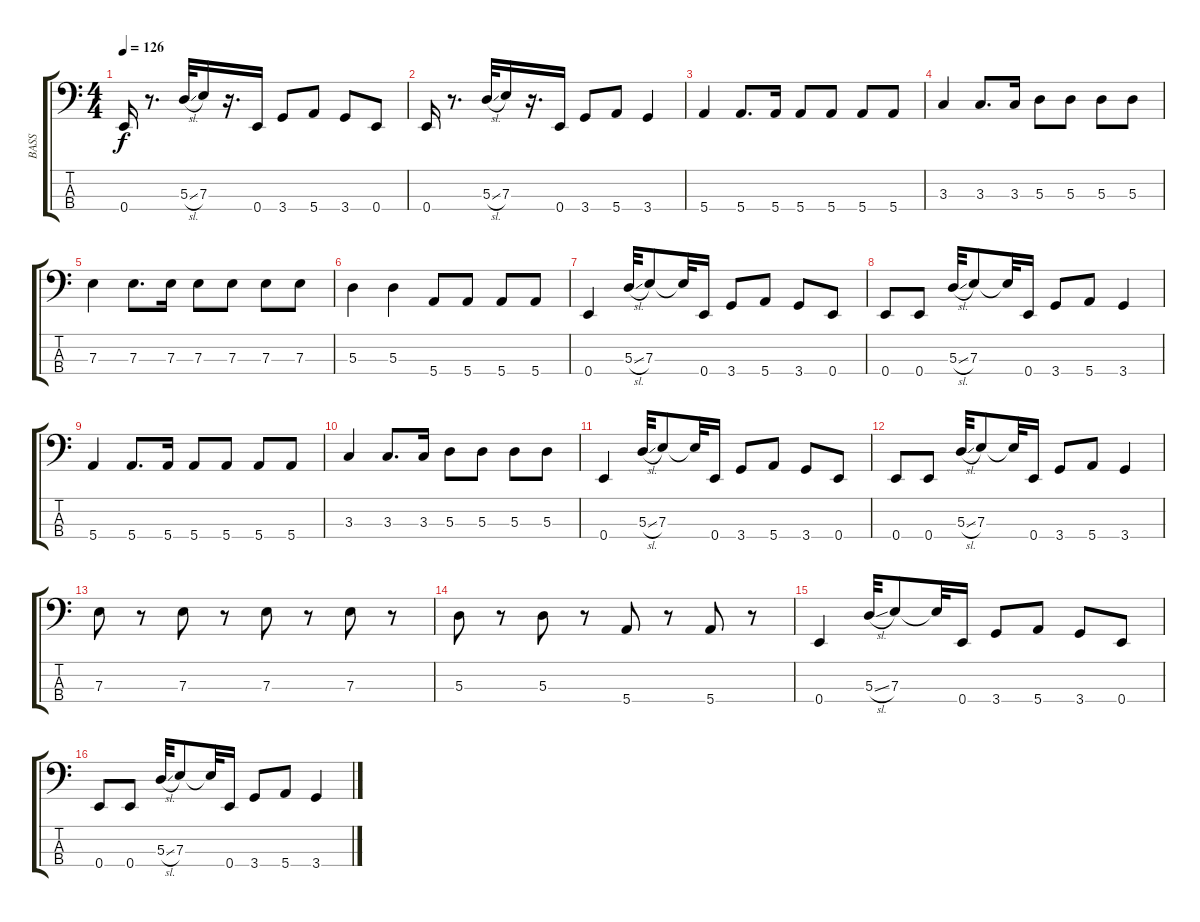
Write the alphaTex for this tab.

\track ("BASS" "BASS") {instrument electricbassfinger}
\staff {score tabs}
\tuning (G2 D2 A1 E1) {hide}
\ts (4 4)
\tempo 126
\clef f4
\ks c
0.4.16{dy f} r.8{d} 5.3{sl}.32 7.3.16 r.16{d} 0.4.16 3.4.8 5.4.8 3.4.8 0.4.8 |
0.4.16 r.8{d} 5.3{sl}.32 7.3.16 r.16{d} 0.4.16 3.4.8 5.4.8 3.4.4 |
5.4.4 5.4.8{d} 5.4.16 5.4.8 5.4.8 5.4.8 5.4.8 |
3.3.4 3.3.8{d} 3.3.16 5.3.8 5.3.8 5.3.8 5.3.8 |
7.3.4 7.3.8{d} 7.3.16 7.3.8 7.3.8 7.3.8 7.3.8 |
5.3.4 5.3.4 5.4.8 5.4.8 5.4.8 5.4.8 |
0.4.4 5.3{sl}.32 7.3.8 7.3{t}.32 0.4.16 3.4.8 5.4.8 3.4.8 0.4.8 |
0.4.8 0.4.8 5.3{sl}.32 7.3.8 7.3{t}.32 0.4.16 3.4.8 5.4.8 3.4.4 |
5.4.4 5.4.8{d} 5.4.16 5.4.8 5.4.8 5.4.8 5.4.8 |
3.3.4 3.3.8{d} 3.3.16 5.3.8 5.3.8 5.3.8 5.3.8 |
0.4.4 5.3{sl}.32 7.3.8 7.3{t}.32 0.4.16 3.4.8 5.4.8 3.4.8 0.4.8 |
0.4.8 0.4.8 5.3{sl}.32 7.3.8 7.3{t}.32 0.4.16 3.4.8 5.4.8 3.4.4 |
7.3.8 r.8 7.3.8 r.8 7.3.8 r.8 7.3.8 r.8 |
5.3.8 r.8 5.3.8 r.8 5.4.8 r.8 5.4.8 r.8 |
0.4.4 5.3{sl}.32 7.3.8 7.3{t}.32 0.4.16 3.4.8 5.4.8 3.4.8 0.4.8 |
0.4.8 0.4.8 5.3{sl}.32 7.3.8 7.3{t}.32 0.4.16 3.4.8 5.4.8 3.4.4
